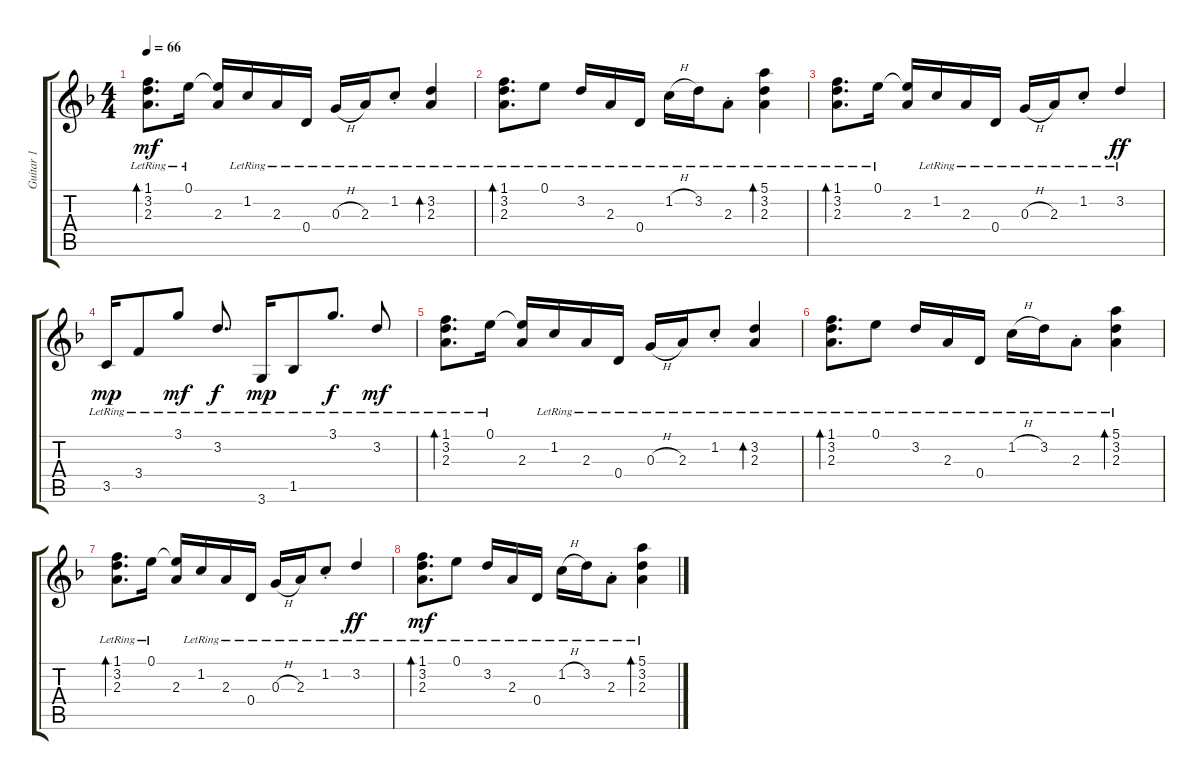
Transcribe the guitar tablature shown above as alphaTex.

\track ("Guitar 1" "Guitar 1") {instrument acousticguitarnylon}
\staff {score tabs}
\tuning (E4 B3 G3 D3 A2 E2) {hide}
\ts (4 4)
\tempo 66
\clef g2
\ks dminor
(1.1 3.2 2.3{lr}).8{d bd 120 dy mf} 0.1{lr}.16 (0.1{t} 2.3).16 1.2{lr}.16 2.3{lr}.16 0.4{lr}.16 0.3{h lr}.16 2.3{lr}.16 1.2{st lr}.8 (3.2 2.3{lr}).4{bd 120 beam Up} |
(1.1 3.2 2.3{lr}).8{d bd 120} 0.1{lr}.8 3.2{lr}.16 2.3{lr}.16 0.4{lr}.16 1.2{h lr}.16 3.2{lr}.16 2.3{st lr}.8 (5.1 3.2 2.3{lr}).4{bd 120} |
(1.1 3.2 2.3{lr}).8{d bd 120} 0.1{lr}.16 (0.1{t} 2.3).16 1.2{lr}.16 2.3{lr}.16 0.4{lr}.16 0.3{h lr}.16 2.3{lr}.16 1.2{st lr}.8 3.2{lr}.4{dy ff beam Up} |
3.5{lr}.16{dy mp beam Up} 3.4{lr}.8{beam Up} 3.1{lr}.8{dy mf beam Up} 3.2{lr}.8{d dy f beam Up} 3.6{lr}.16{dy mp} 1.5{lr}.8 3.1{lr}.8{d dy f} 3.2{lr}.8{dy mf beam Up} |
(1.1 3.2 2.3{lr}).8{d bd 120} 0.1{lr}.16 (0.1{t} 2.3).16 1.2{lr}.16 2.3{lr}.16 0.4{lr}.16 0.3{h lr}.16 2.3{lr}.16 1.2{st lr}.8 (3.2 2.3{lr}).4{bd 120 beam Up} |
(1.1 3.2 2.3{lr}).8{d bd 120} 0.1{lr}.8 3.2{lr}.16 2.3{lr}.16 0.4{lr}.16 1.2{h lr}.16 3.2{lr}.16 2.3{st lr}.8 (5.1 3.2 2.3{lr}).4{bd 120} |
(1.1 3.2 2.3{lr}).8{d bd 120} 0.1{lr}.16 (0.1{t} 2.3).16 1.2{lr}.16 2.3{lr}.16 0.4{lr}.16 0.3{h lr}.16 2.3{lr}.16 1.2{st lr}.8 3.2{lr}.4{dy ff beam Up} |
(1.1 3.2 2.3{lr}).8{d bd 120 dy mf} 0.1{lr}.8 3.2{lr}.16 2.3{lr}.16 0.4{lr}.16 1.2{h lr}.16 3.2{lr}.16 2.3{st lr}.8 (5.1 3.2 2.3{lr}).4{bd 120}
